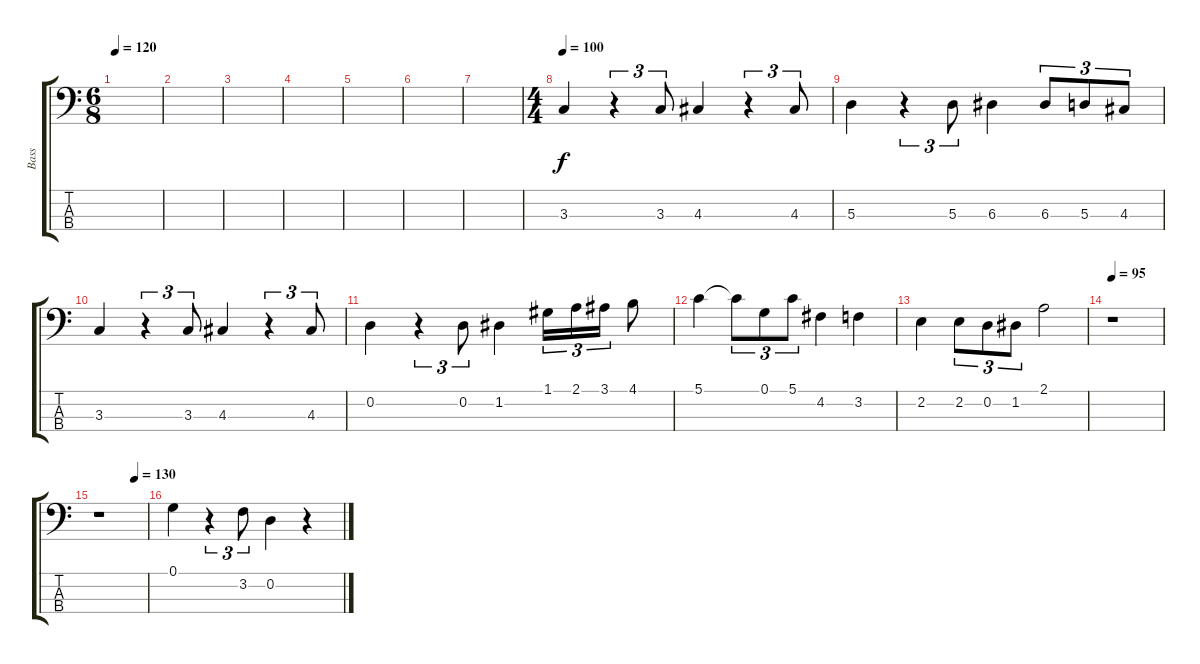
\track ("Bass" "Bass") {instrument electricbasspick}
\staff {score tabs}
\tuning (G2 D2 A1 E1) {hide}
\ts (6 8)
\tempo 120
\clef f4
\ks c
|
|
|
|
|
|
|
\ts (4 4)
\tempo 100
3.3.4{dy f} r.4{tu (3 2)} 3.3.8{tu (3 2)} 4.3.4 r.4{tu (3 2)} 4.3.8{tu (3 2)} |
5.3.4 r.4{tu (3 2)} 5.3.8{tu (3 2)} 6.3.4 6.3.8{tu (3 2)} 5.3.8{tu (3 2)} 4.3.8{tu (3 2)} |
3.3.4 r.4{tu (3 2)} 3.3.8{tu (3 2)} 4.3.4 r.4{tu (3 2)} 4.3.8{tu (3 2)} |
0.2.4 r.4{tu (3 2)} 0.2.8{tu (3 2)} 1.2.4 1.1.16{tu (3 2)} 2.1.16{tu (3 2)} 3.1.16{tu (3 2)} 4.1.8 |
5.1.4 5.1{t}.8{tu (3 2)} 0.1.8{tu (3 2)} 5.1.8{tu (3 2)} 4.2.4 3.2.4 |
2.2.4 2.2.8{tu (3 2)} 0.2.8{tu (3 2)} 1.2.8{tu (3 2)} 2.1.2 |
\tempo 95
r.1 |
\tempo (130 0.75)
r.1 |
0.1.4 r.4{tu (3 2)} 3.2.8{tu (3 2)} 0.2.4 r.4
